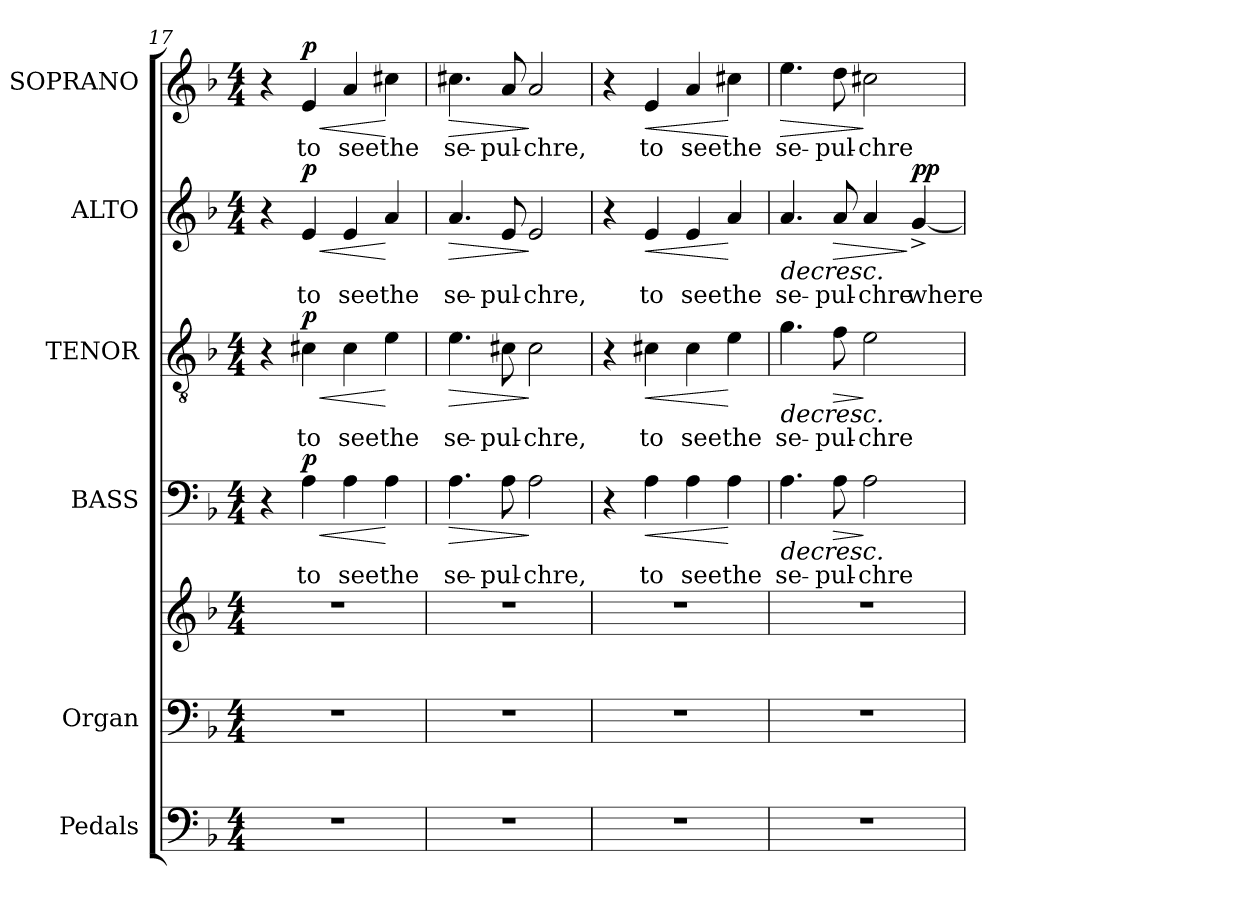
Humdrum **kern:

**kern	**kern	**kern	**kern	**text	**dynam	**kern	**text	**dynam	**kern	**text	**dynam	**kern	**text	**dynam
*part6	*part5	*part5	*part4	*part4	*part4	*part3	*part3	*part3	*part2	*part2	*part2	*part1	*part1	*part1
*staff7	*staff6	*staff5	*staff4	*staff4	*staff4	*staff3	*staff3	*staff3	*staff2	*staff2	*staff2	*staff1	*staff1	*staff1
*I"Pedals	*I"Organ	*	*I"BASS	*	*	*I"TENOR	*	*	*I"ALTO	*	*	*I"SOPRANO	*	*
*I'Ped.	*I'Org.	*	*I'B.	*	*	*I'T.	*	*	*I'A.	*	*	*I'S.	*	*
*clefF4	*clefF4	*clefG2	*clefF4	*	*	*clefGv2	*	*	*clefG2	*	*	*clefG2	*	*
*	*	*	*	*	*	*ITrd7c12	*	*	*	*	*	*	*	*
*k[b-]	*k[b-]	*k[b-]	*k[b-]	*	*	*k[b-]	*	*	*k[b-]	*	*	*k[b-]	*	*
*F:	*F:	*F:	*F:	*	*	*F:	*	*	*F:	*	*	*F:	*	*
*M4/4	*M4/4	*M4/4	*M4/4	*	*	*M4/4	*	*	*M4/4	*	*	*M4/4	*	*
=17	=17	=17	=17	=17	=17	=17	=17	=17	=17	=17	=17	=17	=17	=17
1r	1r	1r	4r	.	.	4r	.	.	4r	.	.	4r	.	.
!	!	!	!	!LO:LY:b:color=#000000	!LO:HP:b	!	!	!	!	!	!	!	!	!
!	!	!	!	!	!	!	!LO:LY:b:color=#000000	!LO:HP:b	!	!	!	!	!	!
!	!	!	!	!	!	!	!	!	!	!LO:LY:b:color=#000000	!LO:HP:b	!	!	!
!	!	!	!	!	!	!	!	!	!	!	!	!	!LO:LY:b:color=#000000	!LO:HP:b
.	.	.	4Ai\	to	< p	4C#Xi\	to	< p	4ei/	to	< p	4ei/	to	< p
!	!	!	!	!LO:LY:b:color=#000000	!	!	!	!	!	!	!	!	!	!
!	!	!	!	!	!	!	!LO:LY:b:color=#000000	!	!	!	!	!	!	!
!	!	!	!	!	!	!	!	!	!	!LO:LY:b:color=#000000	!	!	!	!
!	!	!	!	!	!	!	!	!	!	!	!	!	!LO:LY:b:color=#000000	!
.	.	.	4Ai\	see	.	4C#i\	see	.	4ei/	see	.	4ai/	see	.
!	!	!	!	!LO:LY:b:color=#000000	!	!	!	!	!	!	!	!	!	!
!	!	!	!	!	!	!	!LO:LY:b:color=#000000	!	!	!	!	!	!	!
!	!	!	!	!	!	!	!	!	!	!LO:LY:b:color=#000000	!	!	!	!
!	!	!	!	!	!	!	!	!	!	!	!	!	!LO:LY:b:color=#000000	!
.	.	.	4Ai\	the	[	4Ei\	the	[	4ai/	the	[	4cc#Xi\	the	[
=18	=18	=18	=18	=18	=18	=18	=18	=18	=18	=18	=18	=18	=18	=18
!	!	!	!	!LO:LY:b:color=#000000	!LO:HP:b	!	!	!	!	!	!	!	!	!
!	!	!	!	!	!	!	!LO:LY:b:color=#000000	!LO:HP:b	!	!	!	!	!	!
!	!	!	!	!	!	!	!	!	!	!LO:LY:b:color=#000000	!LO:HP:b	!	!	!
!	!	!	!	!	!	!	!	!	!	!	!	!	!LO:LY:b:color=#000000	!LO:HP:b
1r	1r	1r	4.Ai\	se-	>	4.Ei\	se-	>	4.ai/	se-	>	4.cc#Xi\	se-	>
!	!	!	!	!LO:LY:b:color=#000000	!	!	!	!	!	!	!	!	!	!
!	!	!	!	!	!	!	!LO:LY:b:color=#000000	!	!	!	!	!	!	!
!	!	!	!	!	!	!	!	!	!	!LO:LY:b:color=#000000	!	!	!	!
!	!	!	!	!	!	!	!	!	!	!	!	!	!LO:LY:b:color=#000000	!
.	.	.	8Ai\	-pul-	.	8C#Xi\	-pul-	.	8ei/	-pul-	.	8ai/	-pul-	.
!	!	!	!	!LO:LY:b:color=#000000	!	!	!	!	!	!	!	!	!	!
!	!	!	!	!	!	!	!LO:LY:b:color=#000000	!	!	!	!	!	!	!
!	!	!	!	!	!	!	!	!	!	!LO:LY:b:color=#000000	!	!	!	!
!	!	!	!	!	!	!	!	!	!	!	!	!	!LO:LY:b:color=#000000	!
.	.	.	2Ai\	-chre,	]	2C#i\	-chre,	]	2ei/	-chre,	]	2ai/	-chre,	]
=19	=19	=19	=19	=19	=19	=19	=19	=19	=19	=19	=19	=19	=19	=19
1r	1r	1r	4r	.	.	4r	.	.	4r	.	.	4r	.	.
!	!	!	!	!LO:LY:b:color=#000000	!LO:HP:b	!	!	!	!	!	!	!	!	!
!	!	!	!	!	!	!	!LO:LY:b:color=#000000	!LO:HP:b	!	!	!	!	!	!
!	!	!	!	!	!	!	!	!	!	!LO:LY:b:color=#000000	!LO:HP:b	!	!	!
!	!	!	!	!	!	!	!	!	!	!	!	!	!LO:LY:b:color=#000000	!LO:HP:b
.	.	.	4Ai\	to	<	4C#Xi\	to	<	4ei/	to	<	4ei/	to	<
!	!	!	!	!LO:LY:b:color=#000000	!	!	!	!	!	!	!	!	!	!
!	!	!	!	!	!	!	!LO:LY:b:color=#000000	!	!	!	!	!	!	!
!	!	!	!	!	!	!	!	!	!	!LO:LY:b:color=#000000	!	!	!	!
!	!	!	!	!	!	!	!	!	!	!	!	!	!LO:LY:b:color=#000000	!
.	.	.	4Ai\	see	.	4C#i\	see	.	4ei/	see	.	4ai/	see	.
!	!	!	!	!LO:LY:b:color=#000000	!	!	!	!	!	!	!	!	!	!
!	!	!	!	!	!	!	!LO:LY:b:color=#000000	!	!	!	!	!	!	!
!	!	!	!	!	!	!	!	!	!	!LO:LY:b:color=#000000	!	!	!	!
!	!	!	!	!	!	!	!	!	!	!	!	!	!LO:LY:b:color=#000000	!
.	.	.	4Ai\	the	[	4Ei\	the	[	4ai/	the	[	4cc#Xi\	the	[
=20	=20	=20	=20	=20	=20	=20	=20	=20	=20	=20	=20	=20	=20	=20
!	!	!	!	!LO:LY:b:color=#000000	!LO:HP:b	!	!	!	!	!	!	!	!	!
!	!	!	!	!	!	!	!LO:LY:b:color=#000000	!LO:HP:b	!	!	!	!	!	!
!	!	!	!	!	!	!	!	!	!	!LO:LY:b:color=#000000	!LO:HP:b	!	!	!
!	!	!	!	!	!	!	!	!	!	!	!	!	!LO:LY:b:color=#000000	!LO:HP:b
1r	1r	1r	4.Ai\	se-	>	4.Gi\	se-	>	4.ai/	se-	>	4.eei\	se-	>
!	!	!	!	!LO:LY:b:color=#000000	!LO:HP:b	!	!	!	!	!	!	!	!	!
!	!	!	!	!	!	!	!LO:LY:b:color=#000000	!LO:HP:b	!	!	!	!	!	!
!	!	!	!	!	!	!	!	!	!	!LO:LY:b:color=#000000	!LO:HP:b	!	!	!
!	!	!	!	!	!	!	!	!	!	!	!	!	!LO:LY:b:color=#000000	!
.	.	.	8Ai\	-pul-	>	8Fi\	-pul-	>	8ai/	-pul-	>	8ddi\	-pul-	.
!	!	!	!	!LO:LY:b:color=#000000	!	!	!	!	!	!	!	!	!	!
!	!	!	!	!	!	!	!LO:LY:b:color=#000000	!	!	!	!	!	!	!
!	!	!	!	!	!	!	!	!	!	!LO:LY:b:color=#000000	!	!	!	!
!	!	!	!	!	!	!	!	!	!	!	!	!	!LO:LY:b:color=#000000	!
.	.	.	2Ai\	-chre	] ]	2Ei\	-chre	] ]	4ai/	-chre	.	2cc#Xi\	-chre	]
!	!	!	!	!	!	!	!	!	!	!LO:LY:b:color=#000000	!	!	!	!
.	.	.	.	.	.	.	.	.	[<4g^i/	where	] ] pp	.	.	.
=	=	=	=	=	=	=	=	=	=	=	=	=	=	=
*-	*-	*-	*-	*-	*-	*-	*-	*-	*-	*-	*-	*-	*-	*-
